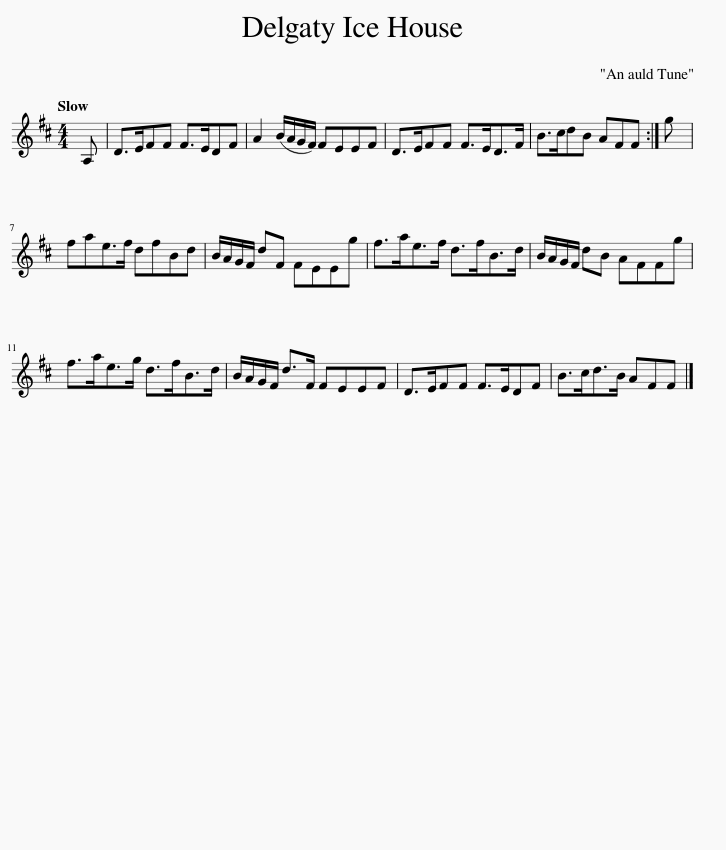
X:1
L:1/8
Q:1/4=120
M:4/4
I:linebreak $
K:D
V:1 treble
V:1
 A, | D>EFF F>EDF | A2 (B/A/G/F/) FEEF | D>EFF F>ED>F | B>cdB AFF :| %5
 g |$ fae>f dfBd | B/A/G/F/ dF FEEg | f>ae>f d>fB>d | B/A/G/F/ dB AFFg |$ %10
 f>ae>g d>fB>d | B/A/G/F/ d>F FEEF | D>EFF F>EDF | B>cd>B AFF |] %14
